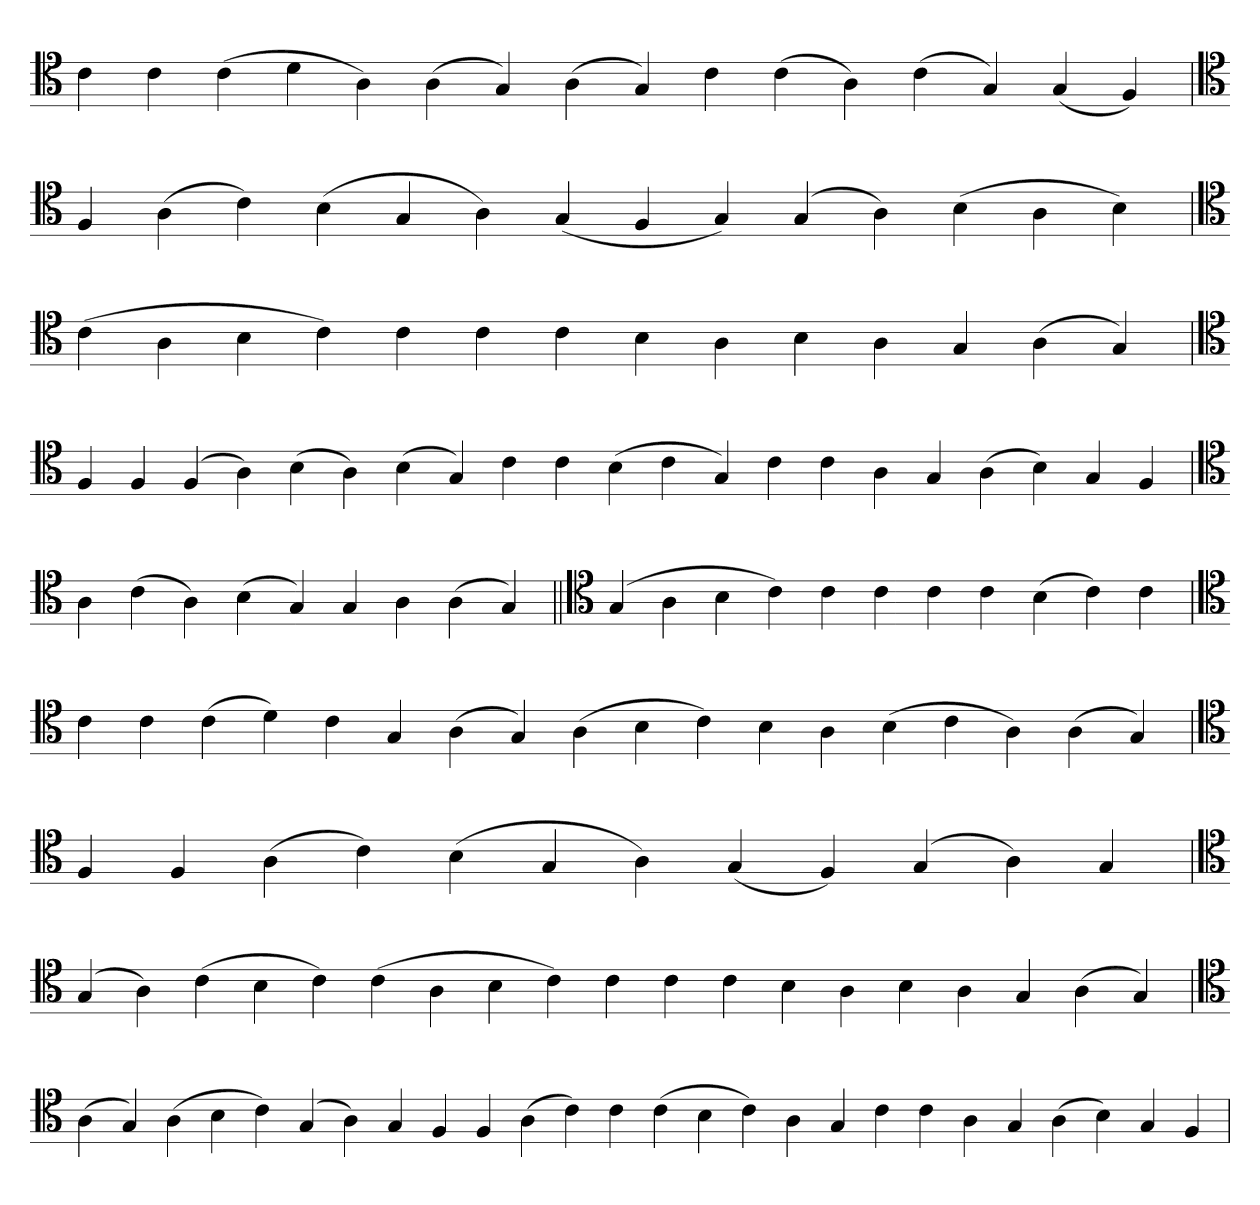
**kern
*part1
*staff1
*clefC4
=
4c
4c
(4c
4d
4A)
(4A
4G)
(4A
4G)
4c
(4c
4A)
(4c
4G)
(4G
4F)
=
*clefC4
4F
(4A
4c)
(4B
4G
4A)
(4G
4F
4G)
(4G
4A)
(4B
4A
4B)
=
*clefC4
(4c
4A
4B
4c)
4c
4c
4c
4B
4A
4B
4A
4G
(4A
4G)
='
*clefC4
4F
4F
(4F
4A)
(4B
4A)
(4B
4G)
4c
4c
(4B
4c
4G)
4c
4c
4A
4G
(4A
4B)
4G
4F
=`
*clefC4
4A
(4c
4A)
(4B
4G)
4G
4A
(4A
4G)
=||
*clefC4
(4G
4A
4B
4c)
4c
4c
4c
4c
(4B
4c)
4c
=`
*clefC4
4c
4c
(4c
4d)
4c
4G
(4A
4G)
(4A
4B
4c)
4B
4A
(4B
4c
4A)
(4A
4G)
=
*clefC4
4F
4F
(4A
4c)
(4B
4G
4A)
(4G
4F)
(4G
4A)
4G
=
*clefC4
(4G
4A)
(4c
4B
4c)
(4c
4A
4B
4c)
4c
4c
4c
4B
4A
4B
4A
4G
(4A
4G)
='
*clefC4
(4A
4G)
(4A
4B
4c)
(4G
4A)
4G
4F
4F
(4A
4c)
4c
(4c
4B
4c)
4A
4G
4c
4c
4A
4G
(4A
4B)
4G
4F
=`
*-
